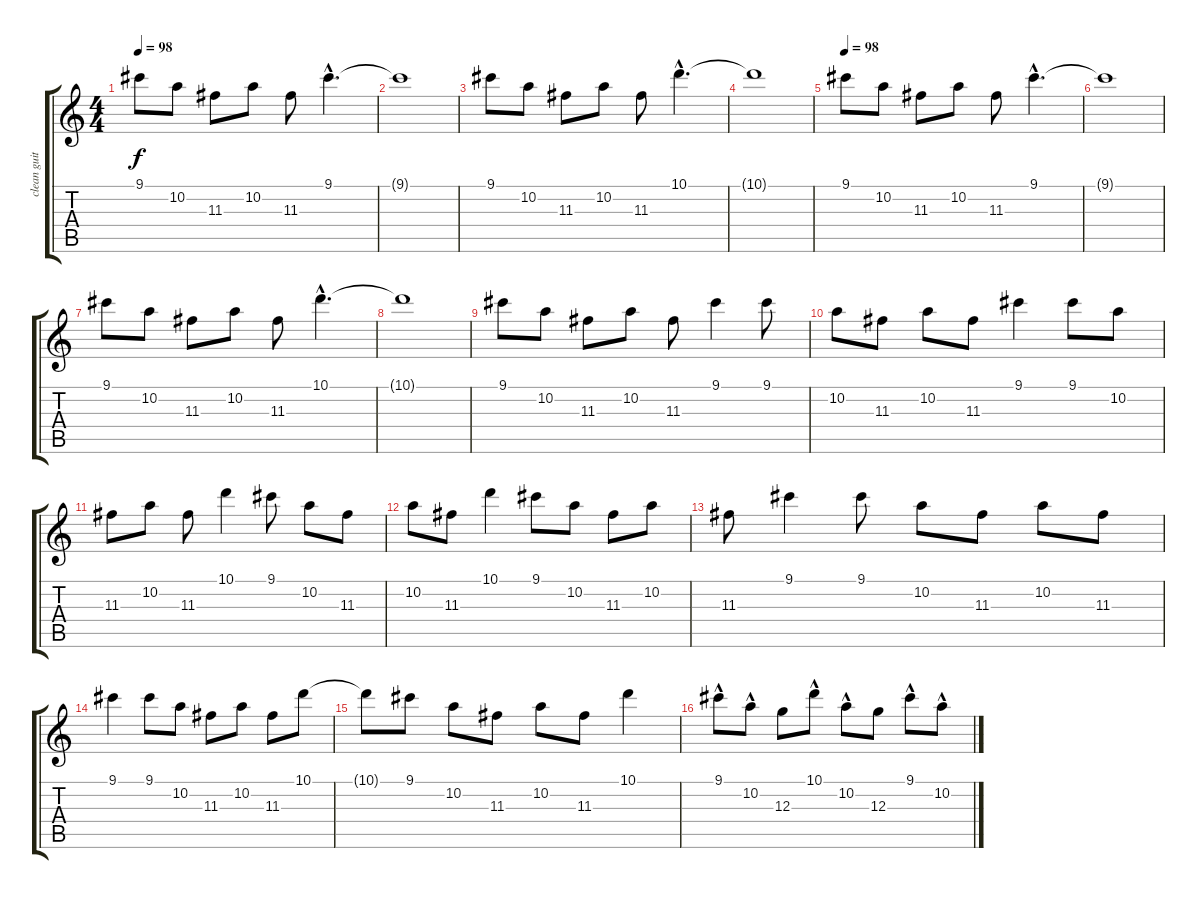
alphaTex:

\track ("clean guitar" "clean guit") {instrument electricguitarclean}
\staff {score tabs}
\tuning (E4 B3 G3 D3 A2 E2) {hide}
\ts (4 4)
\tempo 98
\clef g2
\ks c
9.1.8{dy f instrument electricguitarclean} 10.2.8 11.3.8 10.2.8 11.3.8 9.1{hac}.4{d} |
9.1{t}.1 |
9.1.8 10.2.8 11.3.8 10.2.8 11.3.8 10.1{hac}.4{d} |
10.1{t}.1 |
\tempo 98
9.1.8 10.2.8 11.3.8 10.2.8 11.3.8 9.1{hac}.4{d} |
9.1{t}.1 |
9.1.8 10.2.8 11.3.8 10.2.8 11.3.8 10.1{hac}.4{d} |
10.1{t}.1 |
9.1.8 10.2.8 11.3.8 10.2.8 11.3.8 9.1.4 9.1.8 |
10.2.8 11.3.8 10.2.8 11.3.8 9.1.4 9.1.8 10.2.8 |
11.3.8 10.2.8 11.3.8 10.1.4 9.1.8 10.2.8 11.3.8 |
10.2.8 11.3.8 10.1.4 9.1.8 10.2.8 11.3.8 10.2.8 |
11.3.8 9.1.4 9.1.8 10.2.8 11.3.8 10.2.8 11.3.8 |
9.1.4 9.1.8 10.2.8 11.3.8 10.2.8 11.3.8 10.1.8 |
10.1{t}.8 9.1.8 10.2.8 11.3.8 10.2.8 11.3.8 10.1.4 |
9.1{hac}.8 10.2{hac}.8 12.3.8 10.1{hac}.8 10.2{hac}.8 12.3.8 9.1{hac}.8 10.2{hac}.8
